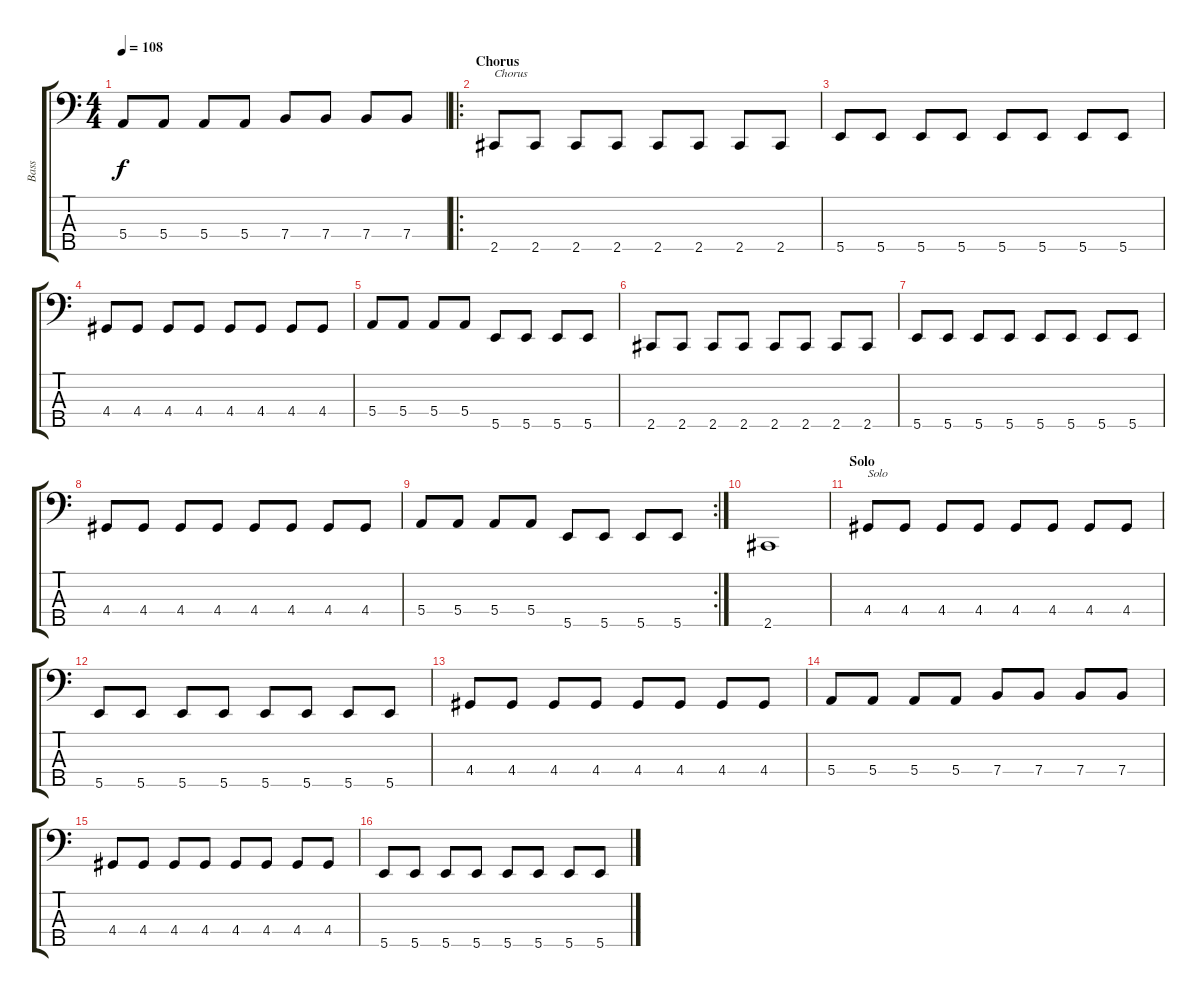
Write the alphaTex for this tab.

\track ("Bass" "Bass") {instrument electricbassfinger}
\staff {score tabs}
\tuning (G2 D2 A1 E1 B0) {hide}
\ts (4 4)
\tempo 108
\clef f4
\ks c
5.4.8{dy f} 5.4.8 5.4.8 5.4.8 7.4.8 7.4.8 7.4.8 7.4.8 |
\ro
\section ("" "Chorus")
2.5.8{txt "Chorus"} 2.5.8 2.5.8 2.5.8 2.5.8 2.5.8 2.5.8 2.5.8 |
5.5.8 5.5.8 5.5.8 5.5.8 5.5.8 5.5.8 5.5.8 5.5.8 |
4.4.8 4.4.8 4.4.8 4.4.8 4.4.8 4.4.8 4.4.8 4.4.8 |
5.4.8 5.4.8 5.4.8 5.4.8 5.5.8 5.5.8 5.5.8 5.5.8 |
2.5.8 2.5.8 2.5.8 2.5.8 2.5.8 2.5.8 2.5.8 2.5.8 |
5.5.8 5.5.8 5.5.8 5.5.8 5.5.8 5.5.8 5.5.8 5.5.8 |
4.4.8 4.4.8 4.4.8 4.4.8 4.4.8 4.4.8 4.4.8 4.4.8 |
\rc 2
5.4.8 5.4.8 5.4.8 5.4.8 5.5.8 5.5.8 5.5.8 5.5.8 |
2.5.1 |
\section ("" "Solo")
4.4.8{txt "Solo"} 4.4.8 4.4.8 4.4.8 4.4.8 4.4.8 4.4.8 4.4.8 |
5.5.8 5.5.8 5.5.8 5.5.8 5.5.8 5.5.8 5.5.8 5.5.8 |
4.4.8 4.4.8 4.4.8 4.4.8 4.4.8 4.4.8 4.4.8 4.4.8 |
5.4.8 5.4.8 5.4.8 5.4.8 7.4.8 7.4.8 7.4.8 7.4.8 |
4.4.8 4.4.8 4.4.8 4.4.8 4.4.8 4.4.8 4.4.8 4.4.8 |
5.5.8 5.5.8 5.5.8 5.5.8 5.5.8 5.5.8 5.5.8 5.5.8
